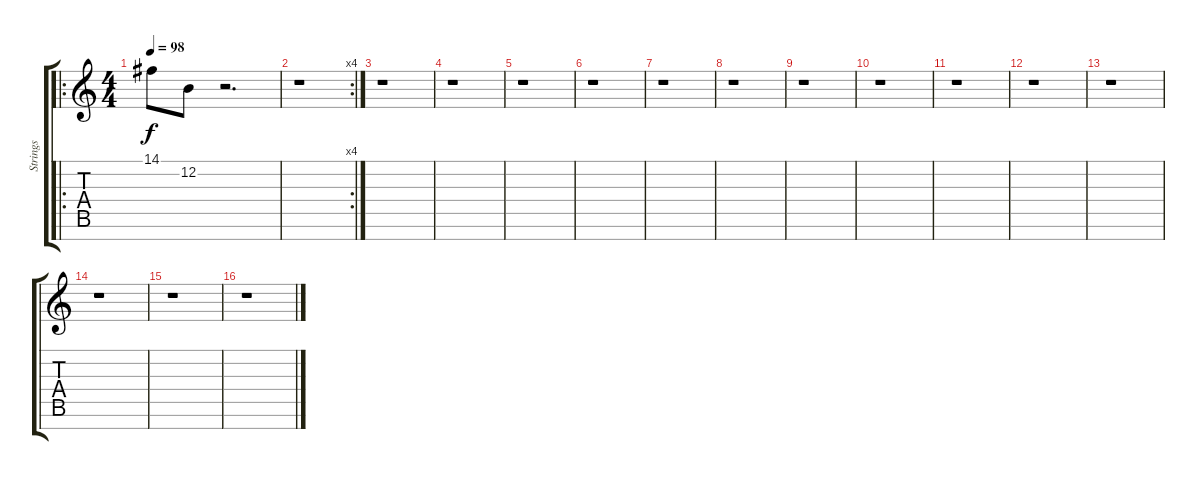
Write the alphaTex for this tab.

\track ("Strings" "Strings") {instrument stringensemble1}
\staff {score tabs}
\tuning (E4 B3 G3 D3 A2 E2 B1) {hide}
\ro
\ts (4 4)
\tempo 98
\clef g2
\ks c
14.1.8{dy f} 12.2.8 r.2{d} |
\rc 4
r.1 |
r.1 |
r.1 |
r.1 |
r.1 |
r.1 |
r.1 |
r.1 |
r.1 |
r.1 |
r.1 |
r.1 |
r.1 |
r.1 |
r.1
